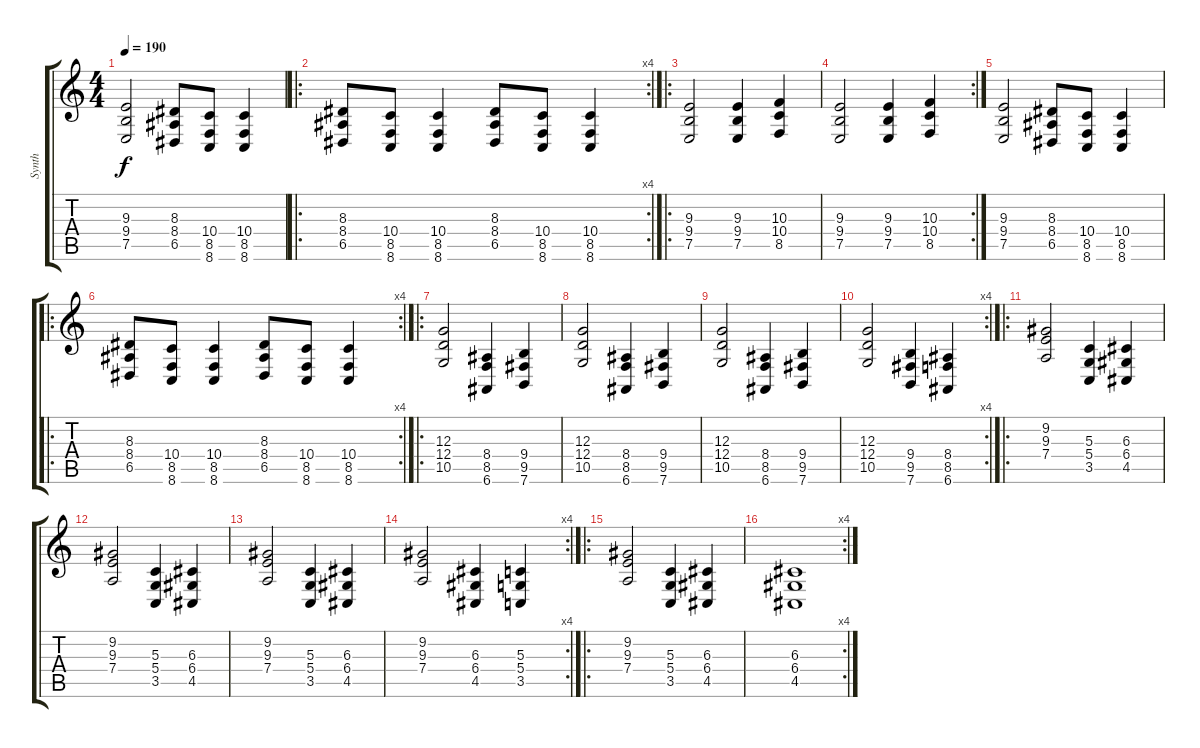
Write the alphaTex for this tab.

\track ("Synth" "Synth") {instrument churchorgan}
\staff {score tabs}
\tuning (E4 B3 G3 D3 A2 E2) {hide}
\ts (4 4)
\tempo 190
\clef g2
\ks c
(9.3 9.4 7.5).2{dy f instrument churchorgan} (8.3 8.4 6.5).8 (10.4 8.5 8.6).8 (10.4 8.5 8.6).4 |
\ro
\rc 4
(8.3 8.4 6.5).8 (10.4 8.5 8.6).8 (10.4 8.5 8.6).4 (8.3 8.4 6.5).8 (10.4 8.5 8.6).8 (10.4 8.5 8.6).4 |
\ro
(9.3 9.4 7.5).2 (9.3 9.4 7.5).4 (10.3 10.4 8.5).4 |
\rc 2
(9.3 9.4 7.5).2 (9.3 9.4 7.5).4 (10.3 10.4 8.5).4 |
(9.3 9.4 7.5).2 (8.3 8.4 6.5).8 (10.4 8.5 8.6).8 (10.4 8.5 8.6).4 |
\ro
\rc 4
(8.3 8.4 6.5).8 (10.4 8.5 8.6).8 (10.4 8.5 8.6).4 (8.3 8.4 6.5).8 (10.4 8.5 8.6).8 (10.4 8.5 8.6).4 |
\ro
(12.3 12.4 10.5).2 (8.4 8.5 6.6).4 (9.4 9.5 7.6).4 |
(12.3 12.4 10.5).2 (8.4 8.5 6.6).4 (9.4 9.5 7.6).4 |
(12.3 12.4 10.5).2 (8.4 8.5 6.6).4 (9.4 9.5 7.6).4 |
\rc 4
(12.3 12.4 10.5).2 (9.4 9.5 7.6).4 (8.4 8.5 6.6).4 |
\ro
(9.2 9.3 7.4).2 (5.3 5.4 3.5).4 (6.3 6.4 4.5).4 |
(9.2 9.3 7.4).2 (5.3 5.4 3.5).4 (6.3 6.4 4.5).4 |
(9.2 9.3 7.4).2 (5.3 5.4 3.5).4 (6.3 6.4 4.5).4 |
\rc 4
(9.2 9.3 7.4).2 (6.3 6.4 4.5).4 (5.3 5.4 3.5).4 |
\ro
(9.2 9.3 7.4).2 (5.3 5.4 3.5).4 (6.3 6.4 4.5).4 |
\rc 4
(6.3 6.4 4.5).1
